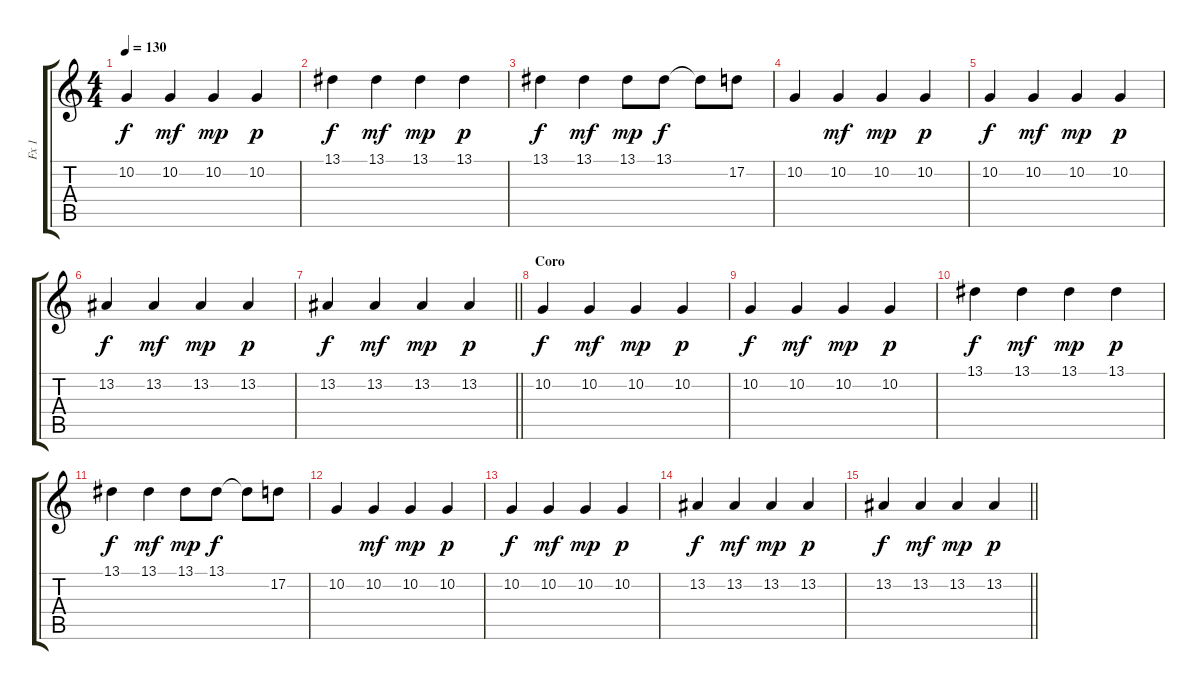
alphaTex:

\track ("Fx 1" "Fx 1") {instrument choiraahs}
\staff {score tabs}
\tuning (D4 A3 F3 C3 G2 C2) {hide}
\ts (4 4)
\tempo 130
\clef g2
\ks c
10.2.4{dy f} 10.2.4{dy mf} 10.2.4{dy mp} 10.2.4{dy p} |
13.1.4{dy f} 13.1.4{dy mf} 13.1.4{dy mp} 13.1.4{dy p} |
13.1.4{dy f} 13.1.4{dy mf} 13.1.8{dy mp} 13.1.8{dy f} 13.1{t}.8 17.2.8 |
10.2.4 10.2.4{dy mf} 10.2.4{dy mp} 10.2.4{dy p} |
10.2.4{dy f} 10.2.4{dy mf} 10.2.4{dy mp} 10.2.4{dy p} |
13.2.4{dy f} 13.2.4{dy mf} 13.2.4{dy mp} 13.2.4{dy p} |
\barLineRight lightlight
13.2.4{dy f} 13.2.4{dy mf} 13.2.4{dy mp} 13.2.4{dy p} |
\section ("" "Coro")
10.2.4{dy f} 10.2.4{dy mf} 10.2.4{dy mp} 10.2.4{dy p} |
10.2.4{dy f} 10.2.4{dy mf} 10.2.4{dy mp} 10.2.4{dy p} |
13.1.4{dy f} 13.1.4{dy mf} 13.1.4{dy mp} 13.1.4{dy p} |
13.1.4{dy f} 13.1.4{dy mf} 13.1.8{dy mp} 13.1.8{dy f} 13.1{t}.8 17.2.8 |
10.2.4 10.2.4{dy mf} 10.2.4{dy mp} 10.2.4{dy p} |
10.2.4{dy f} 10.2.4{dy mf} 10.2.4{dy mp} 10.2.4{dy p} |
13.2.4{dy f} 13.2.4{dy mf} 13.2.4{dy mp} 13.2.4{dy p} |
\barLineRight lightlight
13.2.4{dy f} 13.2.4{dy mf} 13.2.4{dy mp} 13.2.4{dy p}
